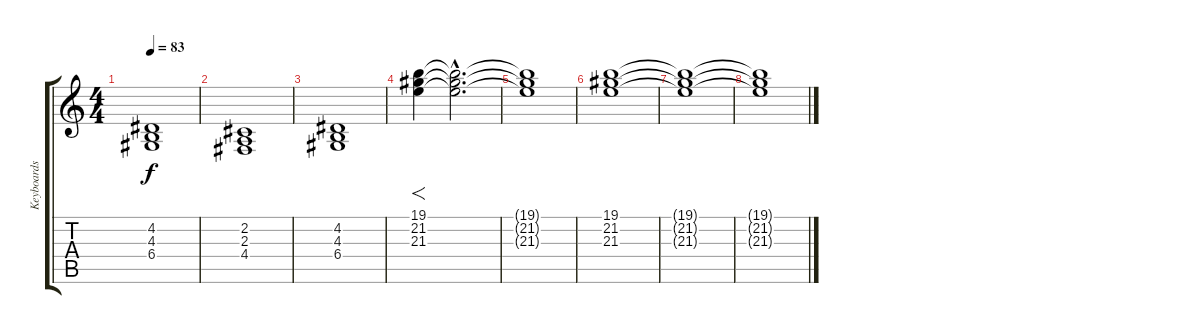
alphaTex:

\track ("Keyboards" "Keyboards") {instrument pad7halo}
\staff {score tabs}
\tuning (E4 B3 G3 D3 A2 E2) {hide}
\ts (4 4)
\tempo 83
\clef g2
\ks c
(4.2 4.3 6.4).1{dy f} |
(2.2 2.3 4.4).1 |
(4.2 4.3 6.4).1 |
(19.1 21.2 21.3).4{f} (19.1{hac t} 21.2{hac t} 21.3{hac t}).2{d} |
(19.1{t} 21.2{t} 21.3{t}).1 |
(19.1 21.2 21.3).1 |
(19.1{t} 21.2{t} 21.3{t}).1 |
(19.1{t} 21.2{t} 21.3{t}).1
